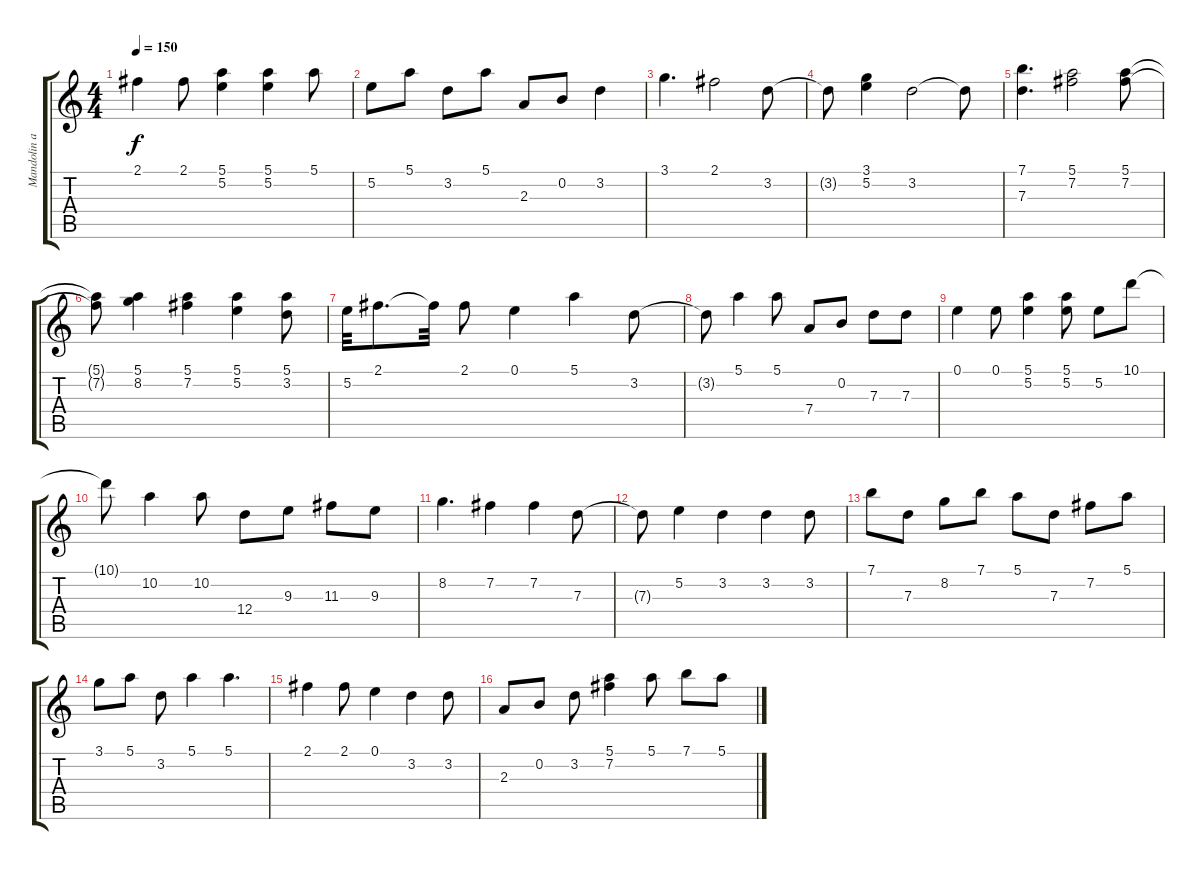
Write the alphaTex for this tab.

\track ("Mandolin arr. Guitar" "Mandolin a") {instrument acousticguitarsteel}
\staff {score tabs}
\tuning (E4 B3 G3 D3 A2 D2) {hide}
\ts (4 4)
\tempo 150
\clef g2
\ks c
2.1.4{dy f} 2.1.8 (5.1 5.2).4 (5.1 5.2).4 5.1.8 |
5.2.8 5.1.8 3.2.8 5.1.8 2.3.8 0.2.8 3.2.4 |
3.1.4{d} 2.1.2 3.2.8 |
3.2{t}.8 (3.1 5.2).4 3.2.2 3.2{t}.8 |
(7.1 7.3).4{d} (5.1 7.2).2 (5.1 7.2).8 |
(5.1{t} 7.2{t}).8 (5.1 8.2).4 (5.1 7.2).4 (5.1 5.2).4 (5.1 3.2).8 |
5.2.32 2.1.8{d} 2.1{t}.32 2.1.8 0.1.4 5.1.4 3.2.8 |
3.2{t}.8 5.1.4 5.1.8 7.4.8 0.2.8 7.3.8 7.3.8 |
0.1.4 0.1.8 (5.1 5.2).4 (5.1 5.2).8 5.2.8 10.1.8 |
10.1{t}.8 10.2.4 10.2.8 12.4.8 9.3.8 11.3.8 9.3.8 |
8.2.4{d} 7.2.4 7.2.4 7.3.8 |
7.3{t}.8 5.2.4 3.2.4 3.2.4 3.2.8 |
7.1.8 7.3.8 8.2.8 7.1.8 5.1.8 7.3.8 7.2.8 5.1.8 |
3.1.8 5.1.8 3.2.8 5.1.4 5.1.4{d} |
2.1.4 2.1.8 0.1.4 3.2.4 3.2.8 |
2.3.8 0.2.8 3.2.8 (5.1 7.2).4 5.1.8 7.1.8 5.1.8
